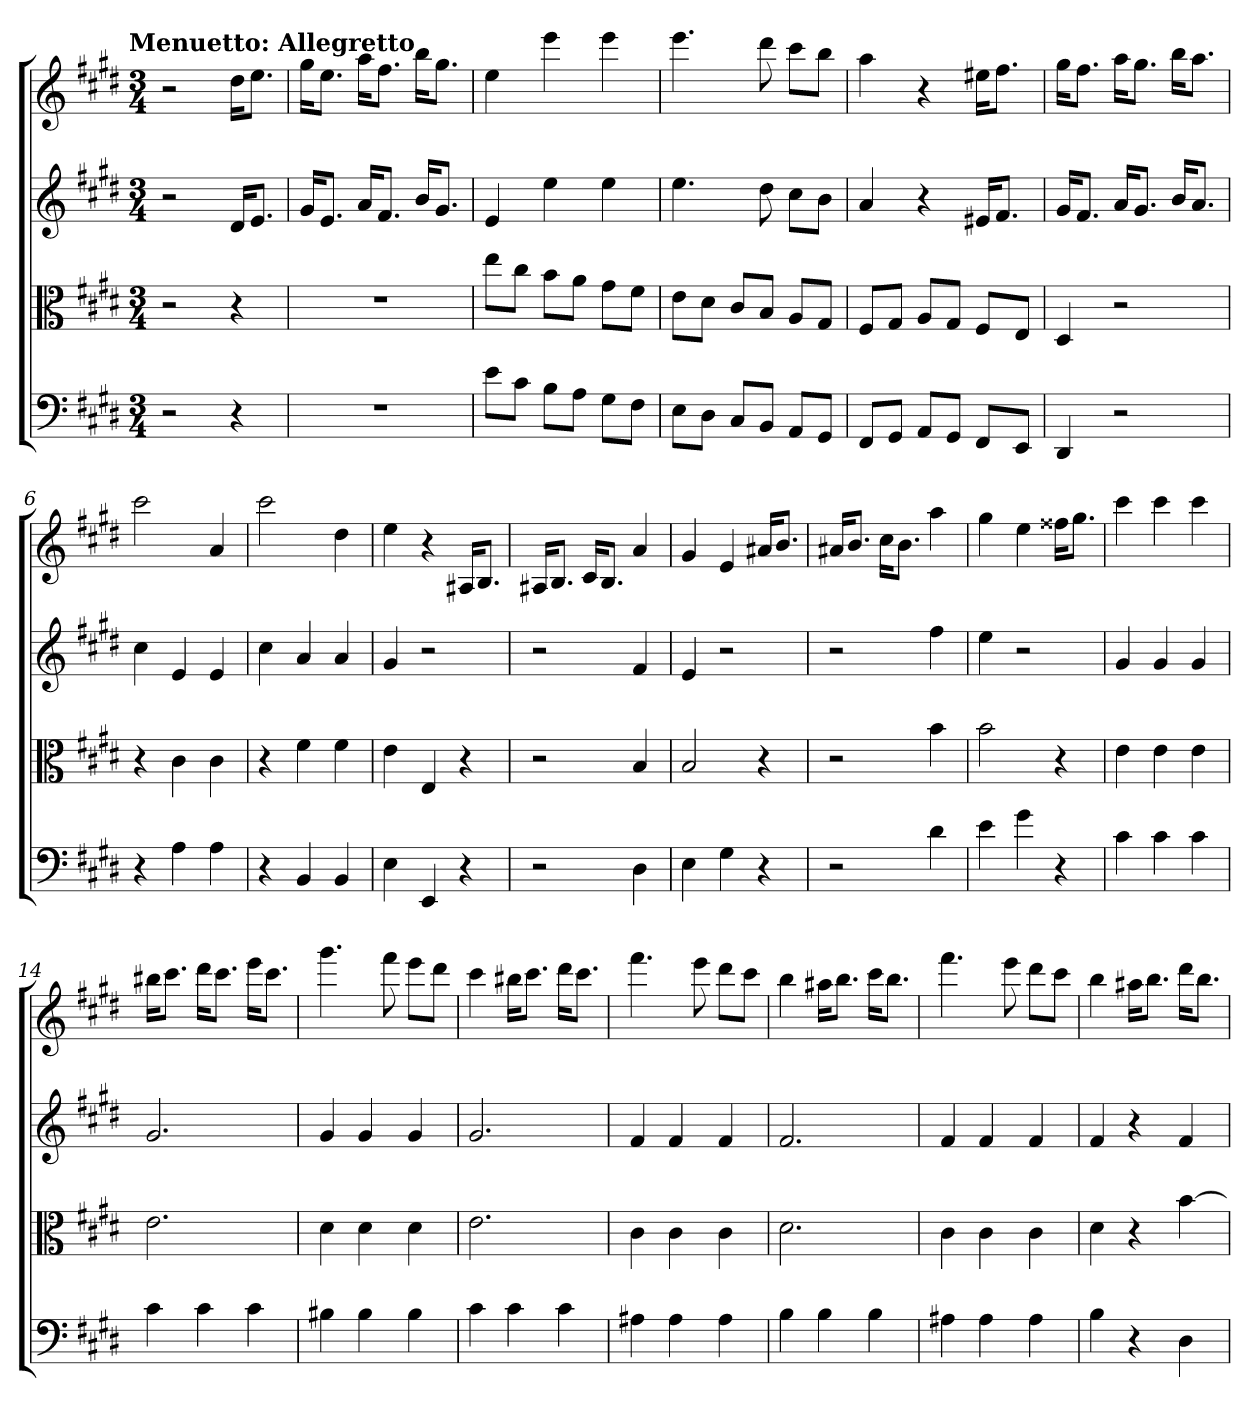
**kern	**kern	**kern	**kern
*part4	*part3	*part2	*part1
*staff4	*staff3	*staff2	*staff1
*clefF4	*clefC3	*	*
*k[f#c#g#d#]	*k[f#c#g#d#]	*k[f#c#g#d#]	*k[f#c#g#d#]
*E:	*E:	*E:	*E:
!!LO:TX:omd:t=Menuetto&colon; Allegretto
*M3/4	*M3/4	*M3/4	*M3/4
*MM108	*MM108	*MM108	*MM108
=	=	=	=
2r	2r	2r	2r
4r	4r	16d#KL	16dd#KL
.	.	8.eJ	8.eeJ
=1	=1	=1	=1
2.r	2.r	16g#KL	16gg#KL
.	.	8.eJ	8.eeJ
.	.	16aKL	16aaKL
.	.	8.f#J	8.ff#J
.	.	16bKL	16bbKL
.	.	8.g#J	8.gg#J
=2	=2	=2	=2
8e\L	8ee\L	4e	4ee
8c#\J	8cc#\J	.	.
8B\L	8b\L	4ee	4eee
8A\J	8a\J	.	.
8G#\L	8g#\L	4ee	4eee
8F#\J	8f#\J	.	.
=3	=3	=3	=3
8E\L	8e\L	4.ee	4.eee
8D#\J	8d#\J	.	.
8C#/L	8c#/L	.	.
8BB/J	8B/J	8dd#	8ddd#
8AA/L	8A/L	8cc#L	8ccc#L
8GG#/J	8G#/J	8bJ	8bbJ
=4	=4	=4	=4
8FF#/L	8F#/L	4a	4aa
8GG#/J	8G#/J	.	.
8AA/L	8A/L	4r	4r
8GG#/J	8G#/J	.	.
8FF#/L	8F#/L	16e#XKL	16ee#XKL
.	.	8.f#J	8.ff#J
8EE/J	8E/J	.	.
=5	=5	=5	=5
4DD#	4D#	16g#KL	16gg#KL
.	.	8.f#J	8.ff#J
2r	2r	16aKL	16aaKL
.	.	8.g#J	8.gg#J
.	.	16bKL	16bbKL
.	.	8.aJ	8.aaJ
=6	=6	=6	=6
4r	4r	4cc#	2ccc#
4A	4c#	4e	.
4A	4c#	4e	4a
=7	=7	=7	=7
4r	4r	4cc#	2ccc#
4BB	4f#	4a	.
4BB	4f#	4a	4dd#
=8	=8	=8	=8
4E	4e	4g#	4ee
4EE	4E	2r	4r
4r	4r	.	16A#XKL
.	.	.	8.BJ
=9	=9	=9	=9
2r	2r	2r	16A#XKL
.	.	.	8.BJ
.	.	.	16c#KL
.	.	.	8.BJ
4D#	4B	4f#	4a
=10	=10	=10	=10
4E	2B	4e	4g#
4G#	.	2r	4e
4r	4r	.	16a#XKL
.	.	.	8.bJ
=11	=11	=11	=11
2r	2r	2r	16a#XKL
.	.	.	8.bJ
.	.	.	16cc#KL
.	.	.	8.bJ
4d#	4b	4ff#	4aa
=12	=12	=12	=12
4e	2b	4ee	4gg#
4g#	.	2r	4ee
4r	4r	.	16ff##XKL
.	.	.	8.gg#J
=13	=13	=13	=13
4c#	4e	4g#	4ccc#
4c#	4e	4g#	4ccc#
4c#	4e	4g#	4ccc#
=14	=14	=14	=14
4c#	2.e	2.g#	16bb#XKL
.	.	.	8.ccc#J
4c#	.	.	16ddd#KL
.	.	.	8.ccc#J
4c#	.	.	16eeeKL
.	.	.	8.ccc#J
=15	=15	=15	=15
4B#X	4d#	4g#	4.ggg#
4B#	4d#	4g#	.
.	.	.	8fff#
4B#	4d#	4g#	8eeeL
.	.	.	8ddd#J
=16	=16	=16	=16
4c#	2.e	2.g#	4ccc#
4c#	.	.	16bb#XKL
.	.	.	8.ccc#J
4c#	.	.	16ddd#KL
.	.	.	8.ccc#J
=17	=17	=17	=17
4A#X	4c#	4f#	4.fff#
4A#	4c#	4f#	.
.	.	.	8eee
4A#	4c#	4f#	8ddd#L
.	.	.	8ccc#J
=18	=18	=18	=18
4B	2.d#	2.f#	4bb
4B	.	.	16aa#XKL
.	.	.	8.bbJ
4B	.	.	16ccc#KL
.	.	.	8.bbJ
=19	=19	=19	=19
4A#X	4c#	4f#	4.fff#
4A#	4c#	4f#	.
.	.	.	8eee
4A#	4c#	4f#	8ddd#L
.	.	.	8ccc#J
=20	=20	=20	=20
4B	4d#	4f#	4bb
4r	4r	4r	16aa#XKL
.	.	.	8.bbJ
4D#	[4b	4f#	16ddd#KL
.	.	.	8.bbJ
=	=	=	=
*-	*-	*-	*-
